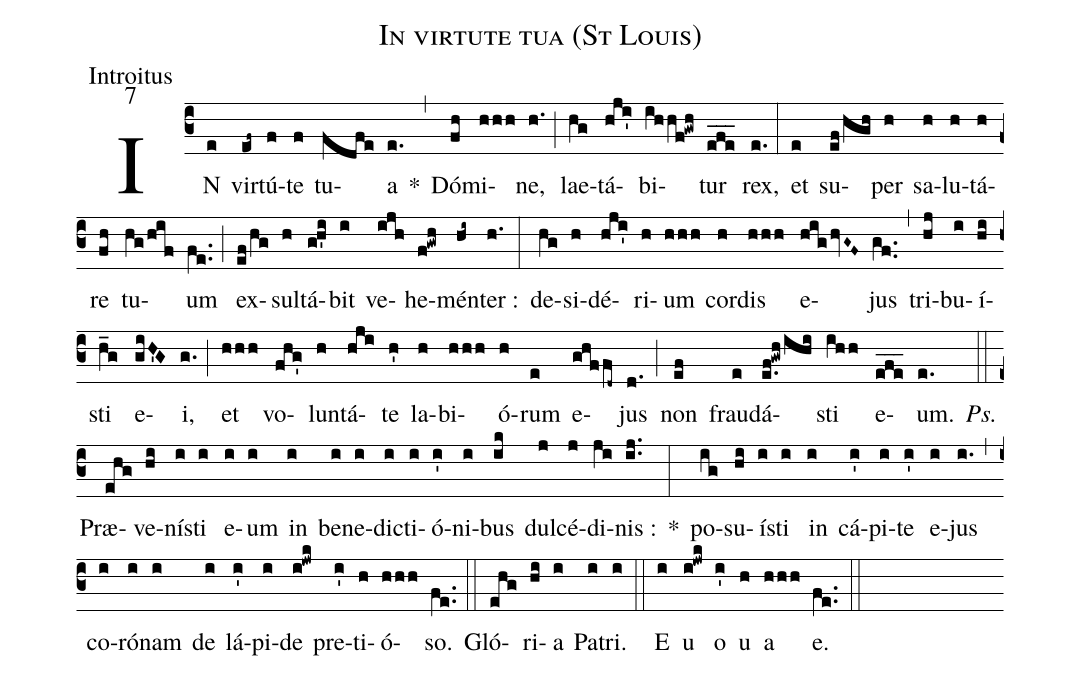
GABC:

name:In virtute tua (St Louis);
office-part:Introitus;
mode:7;
%%
(c3) IN(e) vir(ef~)tú(f)te(f) tu(fdfe)a(e.) *(,) Dó(fh)mi(hhh)ne,(h.) (;) lae(hg)tá(hji')bi(ihhf!gwh)tur(efe___) rex,(e.) (:) et(e) su(ef/hgh)per(h) sa(h)lu(h)tá(h)re(fh) tu(hg/hif)um(fe..) (;) ex(ef/hg)sul(h)tá(g!h'i)bit(i) ve(ijh)he(f!gwh)mén(hi~)ter :(h.) (:) de(hg)si(h)dé(hji')ri(h)um(hhh) cor(h)dis(hhh) e(highvG~F~)jus(gf..) (,) tri(hj)bu(i)í(hi)sti(h_g) e(giH'G)i,(g.) (;) et(hhh) vo(fhg')lun(h)tá(hji)te(h') la(h)bi(hhh)ó(h)rum(e) e(ghffd~)jus(d.) (;) non(ef) frau(e)dá(e.f!gwh/ihi)sti(ihh) e(efe___)um.(e.)
<i>Ps.</i>(::) Præ(ehg)ve(hi)ní(i)sti(i) e(i)um(i) in(i) be(i)ne(i)di(i)cti(i)ó(i')ni(i)bus(ik) dul(j)cé(j)di(ji)nis :(ij..) *(:) po(ig)su(hi)í(i)sti(i) in(i) cá(i')pi(i)te(i') e(i)jus(i.) (,) co(i)ró(i)nam(i) de(i) lá(i')pi(i)de(i!jwk) pre(i')ti(h)ó(hhh)so.(fe..)
(::) Gló(ehg)ri(hi)a(i) Pa(i)tri.(i) (::) <eu>E(i) u(i!jwk) o(i') u(h) a(hhh) e.</eu>(fe..) (::)
